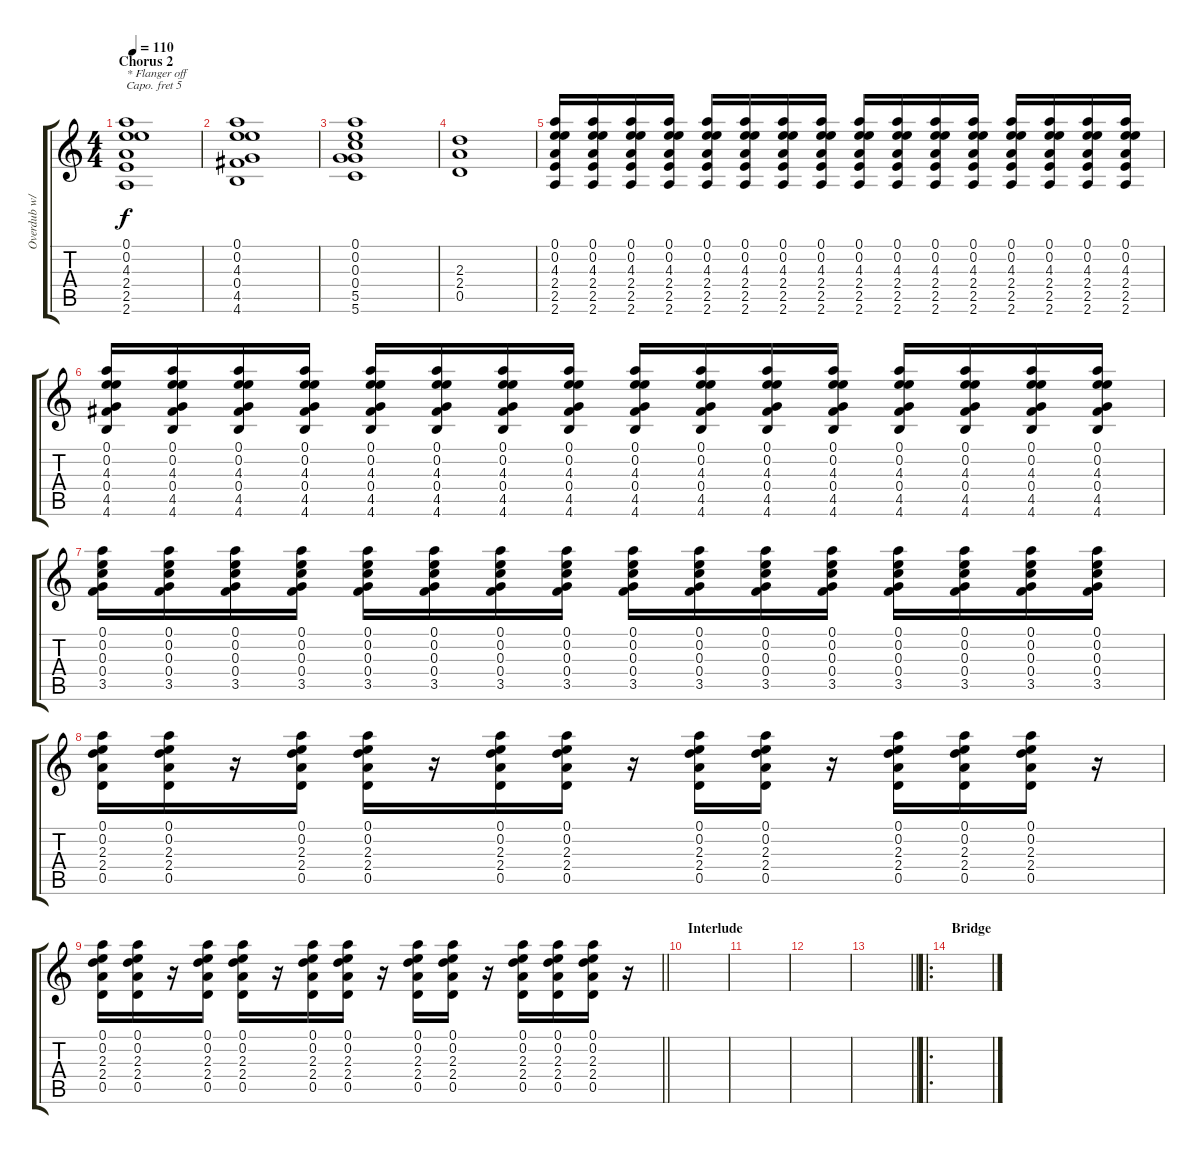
\track ("Overdub w/ Capo 5" "Overdub w/") {instrument distortionguitar}
\staff {score tabs}
\capo 5
\tuning (E4 B3 G3 D3 A2 D2) {hide}
\ts (4 4)
\section ("" "Chorus 2")
\tempo 110
\clef g2
\ks c
(0.1 0.2 4.3 2.4 2.5 2.6).1{txt "* Flanger off" dy f instrument distortionguitar} |
(0.1 0.2 4.3 0.4 4.5 4.6).1 |
(0.1 0.2 0.3 0.4 5.5 5.6).1 |
(2.3 2.4 0.5).1 |
(0.1 0.2 4.3 2.4 2.5 2.6).16 (0.1 0.2 4.3 2.4 2.5 2.6).16 (0.1 0.2 4.3 2.4 2.5 2.6).16 (0.1 0.2 4.3 2.4 2.5 2.6).16 (0.1 0.2 4.3 2.4 2.5 2.6).16 (0.1 0.2 4.3 2.4 2.5 2.6).16 (0.1 0.2 4.3 2.4 2.5 2.6).16 (0.1 0.2 4.3 2.4 2.5 2.6).16 (0.1 0.2 4.3 2.4 2.5 2.6).16 (0.1 0.2 4.3 2.4 2.5 2.6).16 (0.1 0.2 4.3 2.4 2.5 2.6).16 (0.1 0.2 4.3 2.4 2.5 2.6).16 (0.1 0.2 4.3 2.4 2.5 2.6).16 (0.1 0.2 4.3 2.4 2.5 2.6).16 (0.1 0.2 4.3 2.4 2.5 2.6).16 (0.1 0.2 4.3 2.4 2.5 2.6).16 |
(0.1 0.2 4.3 0.4 4.5 4.6).16 (0.1 0.2 4.3 0.4 4.5 4.6).16 (0.1 0.2 4.3 0.4 4.5 4.6).16 (0.1 0.2 4.3 0.4 4.5 4.6).16 (0.1 0.2 4.3 0.4 4.5 4.6).16 (0.1 0.2 4.3 0.4 4.5 4.6).16 (0.1 0.2 4.3 0.4 4.5 4.6).16 (0.1 0.2 4.3 0.4 4.5 4.6).16 (0.1 0.2 4.3 0.4 4.5 4.6).16 (0.1 0.2 4.3 0.4 4.5 4.6).16 (0.1 0.2 4.3 0.4 4.5 4.6).16 (0.1 0.2 4.3 0.4 4.5 4.6).16 (0.1 0.2 4.3 0.4 4.5 4.6).16 (0.1 0.2 4.3 0.4 4.5 4.6).16 (0.1 0.2 4.3 0.4 4.5 4.6).16 (0.1 0.2 4.3 0.4 4.5 4.6).16 |
(0.1 0.2 0.3 0.4 3.5).16 (0.1 0.2 0.3 0.4 3.5).16 (0.1 0.2 0.3 0.4 3.5).16 (0.1 0.2 0.3 0.4 3.5).16 (0.1 0.2 0.3 0.4 3.5).16 (0.1 0.2 0.3 0.4 3.5).16 (0.1 0.2 0.3 0.4 3.5).16 (0.1 0.2 0.3 0.4 3.5).16 (0.1 0.2 0.3 0.4 3.5).16 (0.1 0.2 0.3 0.4 3.5).16 (0.1 0.2 0.3 0.4 3.5).16 (0.1 0.2 0.3 0.4 3.5).16 (0.1 0.2 0.3 0.4 3.5).16 (0.1 0.2 0.3 0.4 3.5).16 (0.1 0.2 0.3 0.4 3.5).16 (0.1 0.2 0.3 0.4 3.5).16 |
(0.1 0.2 2.3 2.4 0.5).16 (0.1 0.2 2.3 2.4 0.5).16 r.16 (0.1 0.2 2.3 2.4 0.5).16 (0.1 0.2 2.3 2.4 0.5).16 r.16 (0.1 0.2 2.3 2.4 0.5).16 (0.1 0.2 2.3 2.4 0.5).16 r.16 (0.1 0.2 2.3 2.4 0.5).16 (0.1 0.2 2.3 2.4 0.5).16 r.16 (0.1 0.2 2.3 2.4 0.5).16 (0.1 0.2 2.3 2.4 0.5).16 (0.1 0.2 2.3 2.4 0.5).16 r.16 |
\barLineRight lightlight
(0.1 0.2 2.3 2.4 0.5).16 (0.1 0.2 2.3 2.4 0.5).16 r.16 (0.1 0.2 2.3 2.4 0.5).16 (0.1 0.2 2.3 2.4 0.5).16 r.16 (0.1 0.2 2.3 2.4 0.5).16 (0.1 0.2 2.3 2.4 0.5).16 r.16 (0.1 0.2 2.3 2.4 0.5).16 (0.1 0.2 2.3 2.4 0.5).16 r.16 (0.1 0.2 2.3 2.4 0.5).16 (0.1 0.2 2.3 2.4 0.5).16 (0.1 0.2 2.3 2.4 0.5).16 r.16 |
\section ("" "Interlude")
|
|
|
\barLineRight lightlight
|
\ro
\section ("" "Bridge")
